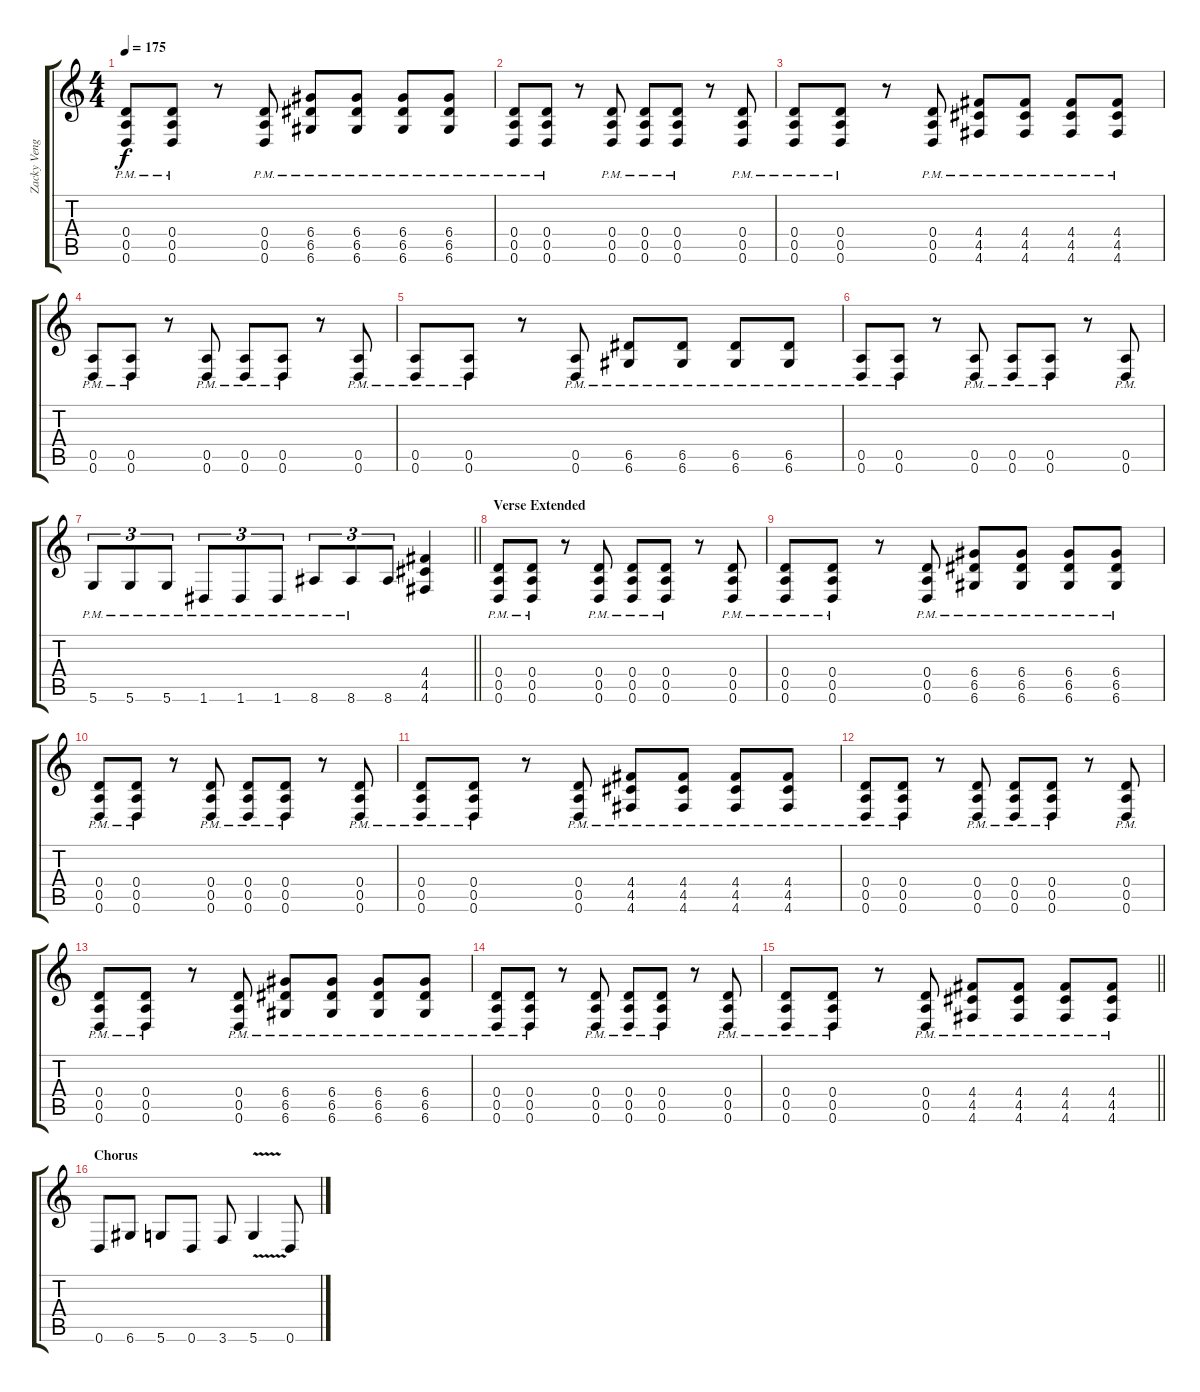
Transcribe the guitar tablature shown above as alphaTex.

\track ("Zacky Vengeance" "Zacky Veng") {instrument distortionguitar}
\staff {score tabs}
\tuning (E4 B3 G3 D3 A2 D2) {hide}
\ts (4 4)
\tempo 175
\clef g2
\ks c
(0.4 0.5 0.6{pm}).8{dy f} (0.4 0.5 0.6{pm}).8 r.8 (0.4 0.5 0.6{pm}).8 (6.4 6.5 6.6{pm}).8 (6.4 6.5 6.6{pm}).8 (6.4 6.5 6.6{pm}).8 (6.4 6.5 6.6{pm}).8 |
(0.4 0.5 0.6{pm}).8 (0.4 0.5 0.6{pm}).8 r.8 (0.4 0.5 0.6{pm}).8 (0.4 0.5 0.6{pm}).8 (0.4 0.5 0.6{pm}).8 r.8 (0.4 0.5 0.6{pm}).8 |
(0.4 0.5 0.6{pm}).8 (0.4 0.5 0.6{pm}).8 r.8 (0.4 0.5 0.6{pm}).8 (4.4 4.5 4.6{pm}).8 (4.4 4.5 4.6{pm}).8 (4.4 4.5 4.6{pm}).8 (4.4 4.5 4.6{pm}).8 |
(0.5{pm} 0.6).8 (0.5{pm} 0.6).8 r.8 (0.5{pm} 0.6).8 (0.5{pm} 0.6).8 (0.5{pm} 0.6).8 r.8 (0.5{pm} 0.6).8 |
(0.5{pm} 0.6).8 (0.5{pm} 0.6).8 r.8 (0.5{pm} 0.6).8 (6.5{pm} 6.6).8 (6.5{pm} 6.6).8 (6.5{pm} 6.6).8 (6.5{pm} 6.6).8 |
(0.5{pm} 0.6).8 (0.5{pm} 0.6).8 r.8 (0.5{pm} 0.6).8 (0.5{pm} 0.6).8 (0.5{pm} 0.6).8 r.8 (0.5{pm} 0.6).8 |
\barLineRight lightlight
5.6{pm}.8{tu (3 2)} 5.6{pm}.8{tu (3 2)} 5.6{pm}.8{tu (3 2)} 1.6{pm}.8{tu (3 2)} 1.6{pm}.8{tu (3 2)} 1.6{pm}.8{tu (3 2)} 8.6{pm}.8{tu (3 2)} 8.6{pm}.8{tu (3 2)} 8.6.8{tu (3 2)} (4.4 4.5 4.6).4 |
\section ("" "Verse Extended")
(0.4 0.5 0.6{pm}).8 (0.4 0.5 0.6{pm}).8 r.8 (0.4 0.5 0.6{pm}).8 (0.4 0.5 0.6{pm}).8 (0.4 0.5 0.6{pm}).8 r.8 (0.4 0.5 0.6{pm}).8 |
(0.4 0.5 0.6{pm}).8 (0.4 0.5 0.6{pm}).8 r.8 (0.4 0.5 0.6{pm}).8 (6.4 6.5 6.6{pm}).8 (6.4 6.5 6.6{pm}).8 (6.4 6.5 6.6{pm}).8 (6.4 6.5 6.6{pm}).8 |
(0.4 0.5 0.6{pm}).8 (0.4 0.5 0.6{pm}).8 r.8 (0.4 0.5 0.6{pm}).8 (0.4 0.5 0.6{pm}).8 (0.4 0.5 0.6{pm}).8 r.8 (0.4 0.5 0.6{pm}).8 |
(0.4 0.5 0.6{pm}).8 (0.4 0.5 0.6{pm}).8 r.8 (0.4 0.5 0.6{pm}).8 (4.4 4.5 4.6{pm}).8 (4.4 4.5 4.6{pm}).8 (4.4 4.5 4.6{pm}).8 (4.4 4.5 4.6{pm}).8 |
(0.4 0.5 0.6{pm}).8 (0.4 0.5 0.6{pm}).8 r.8 (0.4 0.5 0.6{pm}).8 (0.4 0.5 0.6{pm}).8 (0.4 0.5 0.6{pm}).8 r.8 (0.4 0.5 0.6{pm}).8 |
(0.4 0.5 0.6{pm}).8 (0.4 0.5 0.6{pm}).8 r.8 (0.4 0.5 0.6{pm}).8 (6.4 6.5 6.6{pm}).8 (6.4 6.5 6.6{pm}).8 (6.4 6.5 6.6{pm}).8 (6.4 6.5 6.6{pm}).8 |
(0.4 0.5 0.6{pm}).8 (0.4 0.5 0.6{pm}).8 r.8 (0.4 0.5 0.6{pm}).8 (0.4 0.5 0.6{pm}).8 (0.4 0.5 0.6{pm}).8 r.8 (0.4 0.5 0.6{pm}).8 |
\barLineRight lightlight
(0.4 0.5 0.6{pm}).8 (0.4 0.5 0.6{pm}).8 r.8 (0.4 0.5 0.6{pm}).8 (4.4 4.5 4.6{pm}).8 (4.4 4.5 4.6{pm}).8 (4.4 4.5 4.6{pm}).8 (4.4 4.5 4.6{pm}).8 |
\section ("" "Chorus")
0.6.8 6.6.8 5.6.8 0.6.8 3.6.8 5.6{v}.4 0.6{h}.8
